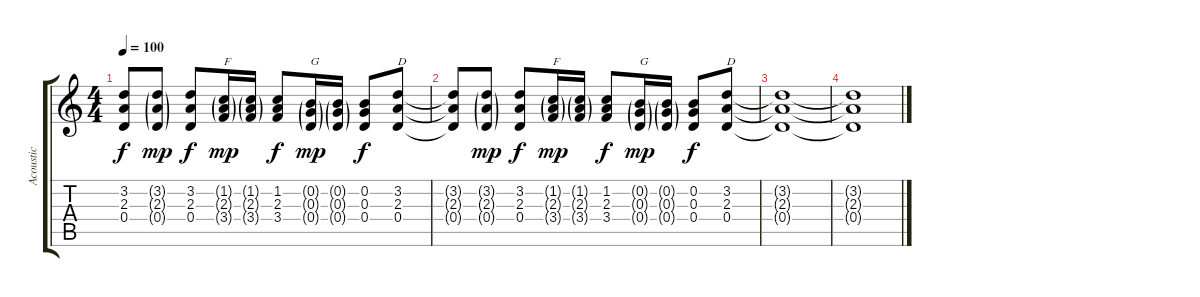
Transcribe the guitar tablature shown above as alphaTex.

\track ("Acoustic" "Acoustic") {instrument acousticguitarsteel}
\staff {score tabs}
\tuning (E4 B3 G3 D3 A2 E2) {hide}
\ts (4 4)
\tempo 100
\clef g2
\ks c
(3.2{t} 2.3{t} 0.4{t}).8{dy f} (3.2{g} 2.3{g} 0.4{g}).8{dy mp} (3.2 2.3 0.4).8{dy f} (1.2{g} 2.3{g} 3.4{g}).16{txt "F" dy mp} (1.2{g} 2.3{g} 3.4{g}).16 (1.2 2.3 3.4).8{dy f} (0.2{g} 0.3{g} 0.4{g}).16{txt "G" dy mp} (0.2{g} 0.3{g} 0.4{g}).16 (0.2 0.3 0.4).8{dy f} (3.2 2.3 0.4).8{txt "D"} |
(3.2{t} 2.3{t} 0.4{t}).8 (3.2{g} 2.3{g} 0.4{g}).8{dy mp} (3.2 2.3 0.4).8{dy f} (1.2{g} 2.3{g} 3.4{g}).16{txt "F" dy mp} (1.2{g} 2.3{g} 3.4{g}).16 (1.2 2.3 3.4).8{dy f} (0.2{g} 0.3{g} 0.4{g}).16{txt "G" dy mp} (0.2{g} 0.3{g} 0.4{g}).16 (0.2 0.3 0.4).8{dy f} (3.2 2.3 0.4).8{txt "D"} |
(3.2{t} 2.3{t} 0.4{t}).1 |
(3.2{t} 2.3{t} 0.4{t}).1
